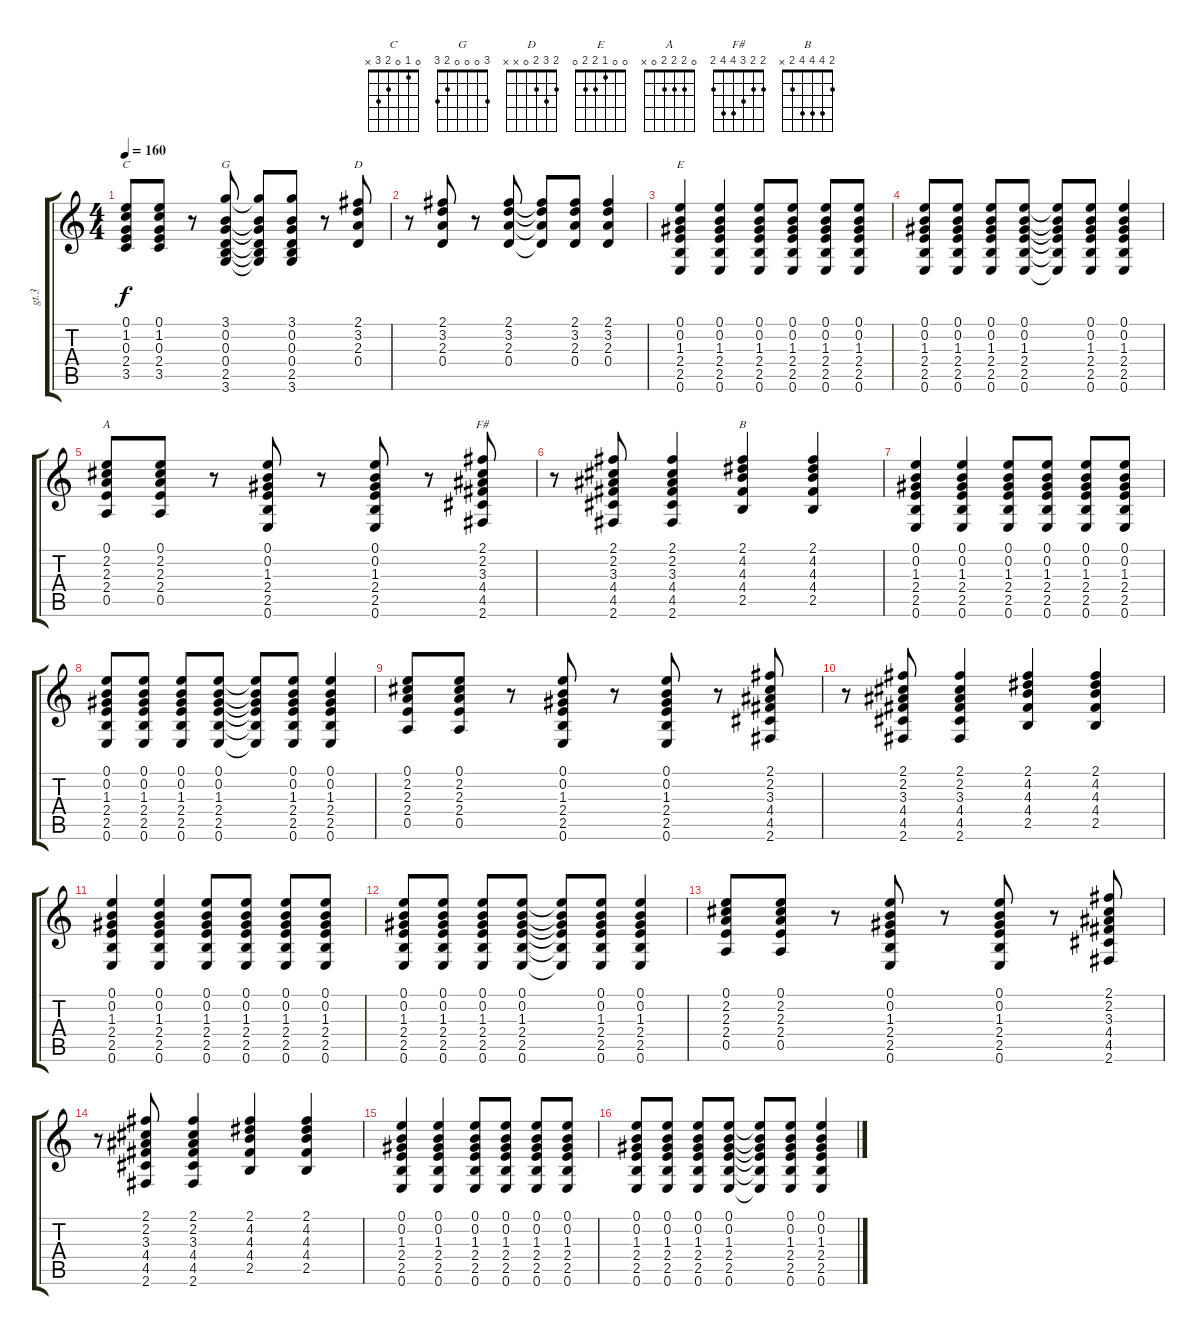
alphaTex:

\track ("gt.3" "gt.3") {instrument acousticguitarsteel}
\staff {score tabs}
\tuning (E4 B3 G3 D3 A2 E2) {hide}
\chord ("C" 0 1 0 2 3 x)
\chord ("G" 3 0 0 0 2 3)
\chord ("D" 2 3 2 0 x x)
\chord ("E" 0 0 1 2 2 0)
\chord ("A" 0 2 2 2 0 x)
\chord ("F#" 2 2 3 4 4 2)
\chord ("B" 2 4 4 4 2 x)
\ts (4 4)
\tempo 160
\clef g2
\ks c
(0.1 1.2 0.3 2.4 3.5).8{ch "C" dy f} (0.1 1.2 0.3 2.4 3.5).8 r.8 (3.1 0.2 0.3 0.4 2.5 3.6).8{ch "G"} (3.1{t} 0.2{t} 0.3{t} 0.4{t} 2.5{t} 3.6{t}).8 (3.1 0.2 0.3 0.4 2.5 3.6).8 r.8 (2.1 3.2 2.3 0.4).8{ch "D"} |
r.8 (2.1 3.2 2.3 0.4).8 r.8 (2.1 3.2 2.3 0.4).8 (2.1{t} 3.2{t} 2.3{t} 0.4{t}).8 (2.1 3.2 2.3 0.4).8 (2.1 3.2 2.3 0.4).4 |
(0.1 0.2 1.3 2.4 2.5 0.6).4{ch "E"} (0.1 0.2 1.3 2.4 2.5 0.6).4 (0.1 0.2 1.3 2.4 2.5 0.6).8 (0.1 0.2 1.3 2.4 2.5 0.6).8 (0.1 0.2 1.3 2.4 2.5 0.6).8 (0.1 0.2 1.3 2.4 2.5 0.6).8 |
(0.1 0.2 1.3 2.4 2.5 0.6).8 (0.1 0.2 1.3 2.4 2.5 0.6).8 (0.1 0.2 1.3 2.4 2.5 0.6).8 (0.1 0.2 1.3 2.4 2.5 0.6).8 (0.1{t} 0.2{t} 1.3{t} 2.4{t} 2.5{t} 0.6{t}).8 (0.1 0.2 1.3 2.4 2.5 0.6).8 (0.1 0.2 1.3 2.4 2.5 0.6).4 |
(0.1 2.2 2.3 2.4 0.5).8{ch "A"} (0.1 2.2 2.3 2.4 0.5).8 r.8 (0.1 0.2 1.3 2.4 2.5 0.6).8 r.8 (0.1 0.2 1.3 2.4 2.5 0.6).8 r.8 (2.1 2.2 3.3 4.4 4.5 2.6).8{ch "F#"} |
r.8 (2.1 2.2 3.3 4.4 4.5 2.6).8 (2.1 2.2 3.3 4.4 4.5 2.6).4 (2.1 4.2 4.3 4.4 2.5).4{ch "B"} (2.1 4.2 4.3 4.4 2.5).4 |
(0.1 0.2 1.3 2.4 2.5 0.6).4 (0.1 0.2 1.3 2.4 2.5 0.6).4 (0.1 0.2 1.3 2.4 2.5 0.6).8 (0.1 0.2 1.3 2.4 2.5 0.6).8 (0.1 0.2 1.3 2.4 2.5 0.6).8 (0.1 0.2 1.3 2.4 2.5 0.6).8 |
(0.1 0.2 1.3 2.4 2.5 0.6).8 (0.1 0.2 1.3 2.4 2.5 0.6).8 (0.1 0.2 1.3 2.4 2.5 0.6).8 (0.1 0.2 1.3 2.4 2.5 0.6).8 (0.1{t} 0.2{t} 1.3{t} 2.4{t} 2.5{t} 0.6{t}).8 (0.1 0.2 1.3 2.4 2.5 0.6).8 (0.1 0.2 1.3 2.4 2.5 0.6).4 |
(0.1 2.2 2.3 2.4 0.5).8 (0.1 2.2 2.3 2.4 0.5).8 r.8 (0.1 0.2 1.3 2.4 2.5 0.6).8 r.8 (0.1 0.2 1.3 2.4 2.5 0.6).8 r.8 (2.1 2.2 3.3 4.4 4.5 2.6).8 |
r.8 (2.1 2.2 3.3 4.4 4.5 2.6).8 (2.1 2.2 3.3 4.4 4.5 2.6).4 (2.1 4.2 4.3 4.4 2.5).4 (2.1 4.2 4.3 4.4 2.5).4 |
(0.1 0.2 1.3 2.4 2.5 0.6).4 (0.1 0.2 1.3 2.4 2.5 0.6).4 (0.1 0.2 1.3 2.4 2.5 0.6).8 (0.1 0.2 1.3 2.4 2.5 0.6).8 (0.1 0.2 1.3 2.4 2.5 0.6).8 (0.1 0.2 1.3 2.4 2.5 0.6).8 |
(0.1 0.2 1.3 2.4 2.5 0.6).8 (0.1 0.2 1.3 2.4 2.5 0.6).8 (0.1 0.2 1.3 2.4 2.5 0.6).8 (0.1 0.2 1.3 2.4 2.5 0.6).8 (0.1{t} 0.2{t} 1.3{t} 2.4{t} 2.5{t} 0.6{t}).8 (0.1 0.2 1.3 2.4 2.5 0.6).8 (0.1 0.2 1.3 2.4 2.5 0.6).4 |
(0.1 2.2 2.3 2.4 0.5).8 (0.1 2.2 2.3 2.4 0.5).8 r.8 (0.1 0.2 1.3 2.4 2.5 0.6).8 r.8 (0.1 0.2 1.3 2.4 2.5 0.6).8 r.8 (2.1 2.2 3.3 4.4 4.5 2.6).8 |
r.8 (2.1 2.2 3.3 4.4 4.5 2.6).8 (2.1 2.2 3.3 4.4 4.5 2.6).4 (2.1 4.2 4.3 4.4 2.5).4 (2.1 4.2 4.3 4.4 2.5).4 |
(0.1 0.2 1.3 2.4 2.5 0.6).4 (0.1 0.2 1.3 2.4 2.5 0.6).4 (0.1 0.2 1.3 2.4 2.5 0.6).8 (0.1 0.2 1.3 2.4 2.5 0.6).8 (0.1 0.2 1.3 2.4 2.5 0.6).8 (0.1 0.2 1.3 2.4 2.5 0.6).8 |
(0.1 0.2 1.3 2.4 2.5 0.6).8 (0.1 0.2 1.3 2.4 2.5 0.6).8 (0.1 0.2 1.3 2.4 2.5 0.6).8 (0.1 0.2 1.3 2.4 2.5 0.6).8 (0.1{t} 0.2{t} 1.3{t} 2.4{t} 2.5{t} 0.6{t}).8 (0.1 0.2 1.3 2.4 2.5 0.6).8 (0.1 0.2 1.3 2.4 2.5 0.6).4
